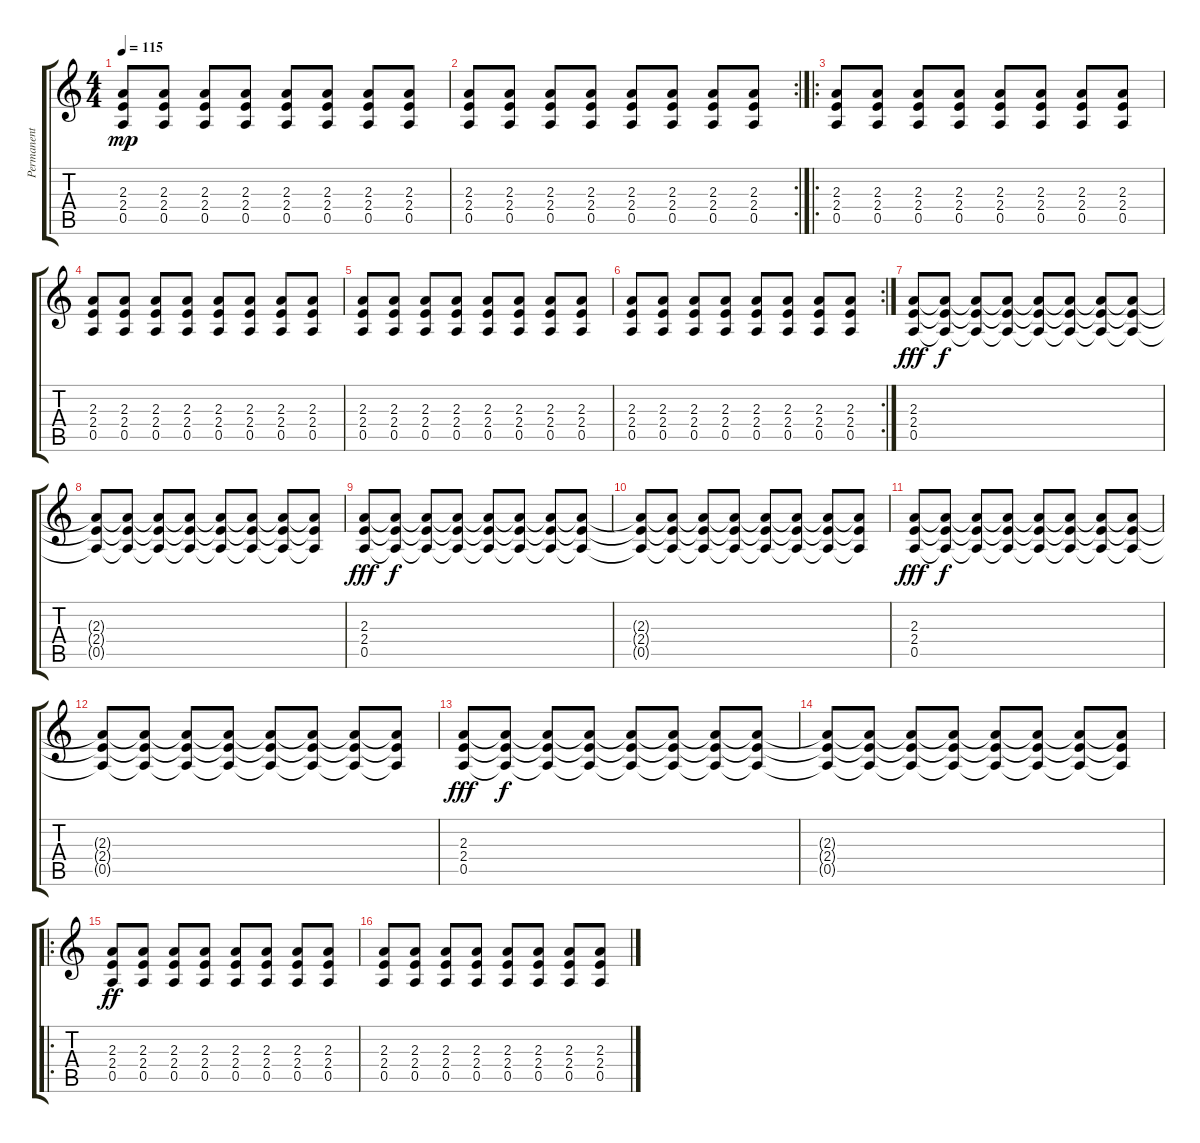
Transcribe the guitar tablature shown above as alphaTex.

\track ("Permanent Distortion" "Permanent ") {instrument overdrivenguitar}
\staff {score tabs}
\tuning (E4 B3 G3 D3 A2 E2) {hide}
\ts (4 4)
\tempo 115
\clef g2
\ks c
(2.3 2.4 0.5).8{dy mp} (2.3 2.4 0.5).8 (2.3 2.4 0.5).8 (2.3 2.4 0.5).8 (2.3 2.4 0.5).8 (2.3 2.4 0.5).8 (2.3 2.4 0.5).8 (2.3 2.4 0.5).8 |
\rc 2
(2.3 2.4 0.5).8 (2.3 2.4 0.5).8 (2.3 2.4 0.5).8 (2.3 2.4 0.5).8 (2.3 2.4 0.5).8 (2.3 2.4 0.5).8 (2.3 2.4 0.5).8 (2.3 2.4 0.5).8 |
\ro
(2.3 2.4 0.5).8 (2.3 2.4 0.5).8 (2.3 2.4 0.5).8 (2.3 2.4 0.5).8 (2.3 2.4 0.5).8 (2.3 2.4 0.5).8 (2.3 2.4 0.5).8 (2.3 2.4 0.5).8 |
(2.3 2.4 0.5).8 (2.3 2.4 0.5).8 (2.3 2.4 0.5).8 (2.3 2.4 0.5).8 (2.3 2.4 0.5).8 (2.3 2.4 0.5).8 (2.3 2.4 0.5).8 (2.3 2.4 0.5).8 |
(2.3 2.4 0.5).8 (2.3 2.4 0.5).8 (2.3 2.4 0.5).8 (2.3 2.4 0.5).8 (2.3 2.4 0.5).8 (2.3 2.4 0.5).8 (2.3 2.4 0.5).8 (2.3 2.4 0.5).8 |
\rc 2
(2.3 2.4 0.5).8 (2.3 2.4 0.5).8 (2.3 2.4 0.5).8 (2.3 2.4 0.5).8 (2.3 2.4 0.5).8 (2.3 2.4 0.5).8 (2.3 2.4 0.5).8 (2.3 2.4 0.5).8 |
(2.3 2.4 0.5).8{dy fff} (2.3{t} 2.4{t} 0.5{t}).8{dy f} (2.3{t} 2.4{t} 0.5{t}).8 (2.3{t} 2.4{t} 0.5{t}).8 (2.3{t} 2.4{t} 0.5{t}).8 (2.3{t} 2.4{t} 0.5{t}).8 (2.3{t} 2.4{t} 0.5{t}).8 (2.3{t} 2.4{t} 0.5{t}).8 |
(2.3{t} 2.4{t} 0.5{t}).8 (2.3{t} 2.4{t} 0.5{t}).8 (2.3{t} 2.4{t} 0.5{t}).8 (2.3{t} 2.4{t} 0.5{t}).8 (2.3{t} 2.4{t} 0.5{t}).8 (2.3{t} 2.4{t} 0.5{t}).8 (2.3{t} 2.4{t} 0.5{t}).8 (2.3{t} 2.4{t} 0.5{t}).8 |
(2.3 2.4 0.5).8{dy fff} (2.3{t} 2.4{t} 0.5{t}).8{dy f} (2.3{t} 2.4{t} 0.5{t}).8 (2.3{t} 2.4{t} 0.5{t}).8 (2.3{t} 2.4{t} 0.5{t}).8 (2.3{t} 2.4{t} 0.5{t}).8 (2.3{t} 2.4{t} 0.5{t}).8 (2.3{t} 2.4{t} 0.5{t}).8 |
(2.3{t} 2.4{t} 0.5{t}).8 (2.3{t} 2.4{t} 0.5{t}).8 (2.3{t} 2.4{t} 0.5{t}).8 (2.3{t} 2.4{t} 0.5{t}).8 (2.3{t} 2.4{t} 0.5{t}).8 (2.3{t} 2.4{t} 0.5{t}).8 (2.3{t} 2.4{t} 0.5{t}).8 (2.3{t} 2.4{t} 0.5{t}).8 |
(2.3 2.4 0.5).8{dy fff} (2.3{t} 2.4{t} 0.5{t}).8{dy f} (2.3{t} 2.4{t} 0.5{t}).8 (2.3{t} 2.4{t} 0.5{t}).8 (2.3{t} 2.4{t} 0.5{t}).8 (2.3{t} 2.4{t} 0.5{t}).8 (2.3{t} 2.4{t} 0.5{t}).8 (2.3{t} 2.4{t} 0.5{t}).8 |
(2.3{t} 2.4{t} 0.5{t}).8 (2.3{t} 2.4{t} 0.5{t}).8 (2.3{t} 2.4{t} 0.5{t}).8 (2.3{t} 2.4{t} 0.5{t}).8 (2.3{t} 2.4{t} 0.5{t}).8 (2.3{t} 2.4{t} 0.5{t}).8 (2.3{t} 2.4{t} 0.5{t}).8 (2.3{t} 2.4{t} 0.5{t}).8 |
(2.3 2.4 0.5).8{dy fff} (2.3{t} 2.4{t} 0.5{t}).8{dy f} (2.3{t} 2.4{t} 0.5{t}).8 (2.3{t} 2.4{t} 0.5{t}).8 (2.3{t} 2.4{t} 0.5{t}).8 (2.3{t} 2.4{t} 0.5{t}).8 (2.3{t} 2.4{t} 0.5{t}).8 (2.3{t} 2.4{t} 0.5{t}).8 |
(2.3{t} 2.4{t} 0.5{t}).8 (2.3{t} 2.4{t} 0.5{t}).8 (2.3{t} 2.4{t} 0.5{t}).8 (2.3{t} 2.4{t} 0.5{t}).8 (2.3{t} 2.4{t} 0.5{t}).8 (2.3{t} 2.4{t} 0.5{t}).8 (2.3{t} 2.4{t} 0.5{t}).8 (2.3{t} 2.4{t} 0.5{t}).8 |
\ro
(2.3 2.4 0.5).8{dy ff} (2.3 2.4 0.5).8 (2.3 2.4 0.5).8 (2.3 2.4 0.5).8 (2.3 2.4 0.5).8 (2.3 2.4 0.5).8 (2.3 2.4 0.5).8 (2.3 2.4 0.5).8 |
(2.3 2.4 0.5).8 (2.3 2.4 0.5).8 (2.3 2.4 0.5).8 (2.3 2.4 0.5).8 (2.3 2.4 0.5).8 (2.3 2.4 0.5).8 (2.3 2.4 0.5).8 (2.3 2.4 0.5).8
